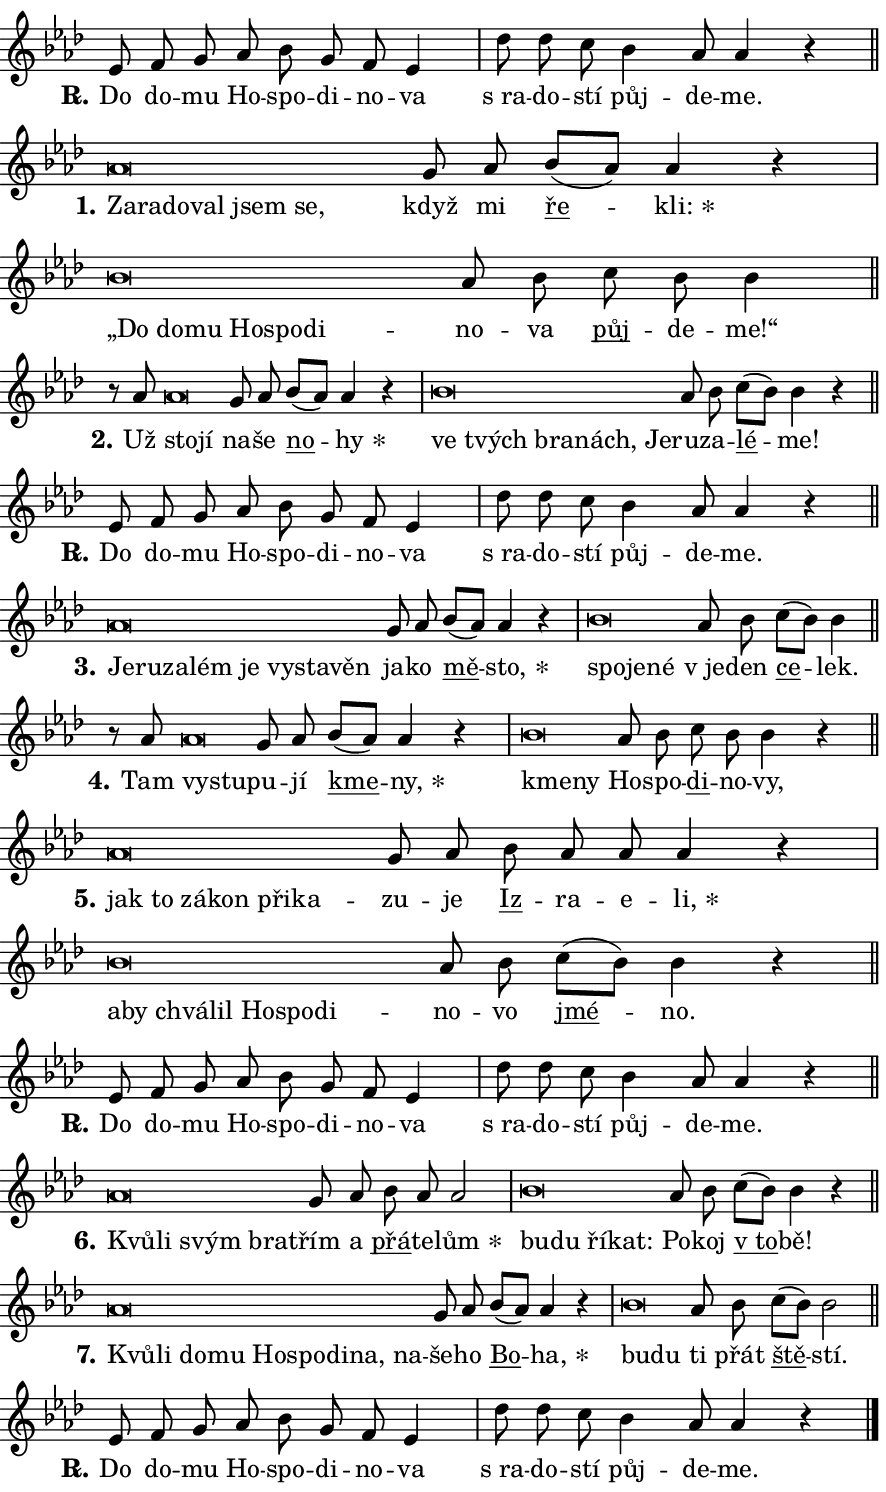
\version "2.24.0"
\header { tagline = "" }
\paper {
  indent = 0\cm
  top-margin = 0\cm
  right-margin = 0.13\cm % to fit lyric hyphens
  bottom-margin = 0\cm
  left-margin = 0\cm
  paper-width = 15\cm
  page-breaking = #ly:one-page-breaking
  system-system-spacing.basic-distance = #11
  score-system-spacing.basic-distance = #11
  ragged-last = ##f
}


%% Author: Thomas Morley
%% https://lists.gnu.org/archive/html/lilypond-user/2020-05/msg00002.html
#(define (line-position grob)
"Returns position of @var[grob} in current system:
   @code{'start}, if at first time-step
   @code{'end}, if at last time-step
   @code{'middle} otherwise
"
  (let* ((col (ly:item-get-column grob))
         (ln (ly:grob-object col 'left-neighbor))
         (rn (ly:grob-object col 'right-neighbor))
         (col-to-check-left (if (ly:grob? ln) ln col))
         (col-to-check-right (if (ly:grob? rn) rn col))
         (break-dir-left
           (and
             (ly:grob-property col-to-check-left 'non-musical #f)
             (ly:item-break-dir col-to-check-left)))
         (break-dir-right
           (and
             (ly:grob-property col-to-check-right 'non-musical #f)
             (ly:item-break-dir col-to-check-right))))
        (cond ((eqv? 1 break-dir-left) 'start)
              ((eqv? -1 break-dir-right) 'end)
              (else 'middle))))

#(define (tranparent-at-line-position vctor)
  (lambda (grob)
  "Relying on @code{line-position} select the relevant enry from @var{vctor}.
Used to determine transparency,"
    (case (line-position grob)
      ((end) (not (vector-ref vctor 0)))
      ((middle) (not (vector-ref vctor 1)))
      ((start) (not (vector-ref vctor 2))))))

noteHeadBreakVisibility =
#(define-music-function (break-visibility)(vector?)
"Makes @code{NoteHead}s transparent relying on @var{break-visibility}"
#{
  \override NoteHead.transparent =
    #(tranparent-at-line-position break-visibility)
#})

#(define delete-ledgers-for-transparent-note-heads
  (lambda (grob)
    "Reads whether a @code{NoteHead} is transparent.
If so this @code{NoteHead} is removed from @code{'note-heads} from
@var{grob}, which is supposed to be @code{LedgerLineSpanner}.
As a result ledgers are not printed for this @code{NoteHead}"
    (let* ((nhds-array (ly:grob-object grob 'note-heads))
           (nhds-list
             (if (ly:grob-array? nhds-array)
                 (ly:grob-array->list nhds-array)
                 '()))
           ;; Relies on the transparent-property being done before
           ;; Staff.LedgerLineSpanner.after-line-breaking is executed.
           ;; This is fragile ...
           (to-keep
             (remove
               (lambda (nhd)
                 (ly:grob-property nhd 'transparent #f))
               nhds-list)))
      ;; TODO find a better method to iterate over grob-arrays, similiar
      ;; to filter/remove etc for lists
      ;; For now rebuilt from scratch
      (set! (ly:grob-object grob 'note-heads)  '())
      (for-each
        (lambda (nhd)
          (ly:pointer-group-interface::add-grob grob 'note-heads nhd))
        to-keep))))

squashNotes = {
  \override NoteHead.X-extent = #'(-0.2 . 0.2)
  \override NoteHead.Y-extent = #'(-0.75 . 0)
  \override NoteHead.stencil =
    #(lambda (grob)
       (let ((pos (ly:grob-property grob 'staff-position)))
         (begin
           (if (< pos -7) (display "ERROR: Lower brevis then expected\n") (display ""))
           (if (<= pos -6) ly:text-interface::print ly:note-head::print))))
}
unSquashNotes = {
  \revert NoteHead.X-extent
  \revert NoteHead.Y-extent
  \revert NoteHead.stencil
}

hideNotes = \noteHeadBreakVisibility #begin-of-line-visible
unHideNotes = \noteHeadBreakVisibility #all-visible

% work-around for resetting accidentals
% https://lilypond.org/doc/v2.23/Documentation/notation/displaying-rhythms#unmetered-music
cadenzaMeasure = {
  \cadenzaOff
  \partial 1024 s1024
  \cadenzaOn
}

#(define-markup-command (accent layout props text) (markup?)
  "Underline accented syllable"
  (interpret-markup layout props
    #{\markup \override #'(offset . 4.3) \underline { #text }#}))

responsum = \markup \concat {
  "R" \hspace #-1.05 \path #0.1 #'((moveto 0 0.07) (lineto 0.9 0.8)) \hspace #0.05 "."
}

spaceSize = #0.6828661417322834 % exact space size for TeX Gyre Schola

\layout {
  \context {
    \Staff
    \remove "Time_signature_engraver"
    \override LedgerLineSpanner.after-line-breaking = #delete-ledgers-for-transparent-note-heads
  }
  \context {
    \Lyrics {
      \override LyricSpace.minimum-distance = \spaceSize
      \override LyricText.font-name = #"TeX Gyre Schola"
      \override LyricText.font-size = 1
      \override StanzaNumber.font-name = #"TeX Gyre Schola Bold"
      \override StanzaNumber.font-size = 1
    }
  }
  \context {
    \Score 
    \override NoteHead.text =
      #(lambda (grob) 
        (let ((pos (ly:grob-property grob 'staff-position)))
          #{\markup {
            \combine
              \halign #-0.55 \raise #(if (= pos -6) 0 0.5) \override #'(thickness . 2) \draw-line #'(3.2 . 0)
              \musicglyph "noteheads.sM1"
          }#}))
  }
}

% magnetic-lyrics.ily
%
%   written by
%     Jean Abou Samra <jean@abou-samra.fr>
%     Werner Lemberg <wl@gnu.org>
%
%   adapted by
%     Jiri Hon <jiri.hon@gmail.com>
%
% Version 2022-Apr-15

% https://www.mail-archive.com/lilypond-user@gnu.org/msg149350.html

#(define (Left_hyphen_pointer_engraver context)
   "Collect syllable-hyphen-syllable occurrences in lyrics and store
them in properties.  This engraver only looks to the left.  For
example, if the lyrics input is @code{foo -- bar}, it does the
following.

@itemize @bullet
@item
Set the @code{text} property of the @code{LyricHyphen} grob between
@q{foo} and @q{bar} to @code{foo}.

@item
Set the @code{left-hyphen} property of the @code{LyricText} grob with
text @q{foo} to the @code{LyricHyphen} grob between @q{foo} and
@q{bar}.
@end itemize

Use this auxiliary engraver in combination with the
@code{lyric-@/text::@/apply-@/magnetic-@/offset!} hook."
   (let ((hyphen #f)
         (text #f))
     (make-engraver
      (acknowledgers
       ((lyric-syllable-interface engraver grob source-engraver)
        (set! text grob)))
      (end-acknowledgers
       ((lyric-hyphen-interface engraver grob source-engraver)
        ;(when (not (grob::has-interface grob 'lyric-space-interface))
          (set! hyphen grob)));)
      ((stop-translation-timestep engraver)
       (when (and text hyphen)
         (ly:grob-set-object! text 'left-hyphen hyphen))
       (set! text #f)
       (set! hyphen #f)))))

#(define (lyric-text::apply-magnetic-offset! grob)
   "If the space between two syllables is less than the value in
property @code{LyricText@/.details@/.squash-threshold}, move the right
syllable to the left so that it gets concatenated with the left
syllable.

Use this function as a hook for
@code{LyricText@/.after-@/line-@/breaking} if the
@code{Left_@/hyphen_@/pointer_@/engraver} is active."
   (let ((hyphen (ly:grob-object grob 'left-hyphen #f)))
     (when hyphen
       (let ((left-text (ly:spanner-bound hyphen LEFT)))
         (when (grob::has-interface left-text 'lyric-syllable-interface)
           (let* ((common (ly:grob-common-refpoint grob left-text X))
                  (this-x-ext (ly:grob-extent grob common X))
                  (left-x-ext
                   (begin
                     ;; Trigger magnetism for left-text.
                     (ly:grob-property left-text 'after-line-breaking)
                     (ly:grob-extent left-text common X)))
                  ;; `delta` is the gap width between two syllables.
                  (delta (- (interval-start this-x-ext)
                            (interval-end left-x-ext)))
                  (details (ly:grob-property grob 'details))
                  (threshold (assoc-get 'squash-threshold details 0.2)))
             (when (< delta threshold)
               (let* (;; We have to manipulate the input text so that
                      ;; ligatures crossing syllable boundaries are not
                      ;; disabled.  For languages based on the Latin
                      ;; script this is essentially a beautification.
                      ;; However, for non-Western scripts it can be a
                      ;; necessity.
                      (lt (ly:grob-property left-text 'text))
                      (rt (ly:grob-property grob 'text))
                      (is-space (grob::has-interface hyphen 'lyric-space-interface))
                      (space (if is-space " " ""))
                      (extra-delta (if is-space spaceSize 0))
                      ;; Append new syllable.
                      (ltrt-space (if (and (string? lt) (string? rt))
                                (string-append lt space rt)
                                (make-concat-markup (list lt space rt))))
                      ;; Right-align `ltrt` to the right side.
                      (ltrt-space-markup (grob-interpret-markup
                               grob
                               (make-translate-markup
                                (cons (interval-length this-x-ext) 0)
                                (make-right-align-markup ltrt-space)))))
                 (begin
                   ;; Don't print `left-text`.
                   (ly:grob-set-property! left-text 'stencil #f)
                   ;; Set text and stencil (which holds all collected
                   ;; syllables so far) and shift it to the left.
                   (ly:grob-set-property! grob 'text ltrt-space)
                   (ly:grob-set-property! grob 'stencil ltrt-space-markup)
                   (ly:grob-translate-axis! grob (- (- delta extra-delta)) X))))))))))


#(define (lyric-hyphen::displace-bounds-first grob)
   ;; Make very sure this callback isn't triggered too early.
   (let ((left (ly:spanner-bound grob LEFT))
         (right (ly:spanner-bound grob RIGHT)))
     (ly:grob-property left 'after-line-breaking)
     (ly:grob-property right 'after-line-breaking)
     (ly:lyric-hyphen::print grob)))

squashThreshold = #0.4

\layout {
  \context {
    \Lyrics
    \consists #Left_hyphen_pointer_engraver
    \override LyricText.after-line-breaking =
      #lyric-text::apply-magnetic-offset!
    \override LyricHyphen.stencil = #lyric-hyphen::displace-bounds-first
    \override LyricText.details.squash-threshold = \squashThreshold
    \override LyricHyphen.minimum-distance = 0
    \override LyricHyphen.minimum-length = \squashThreshold
  }
}

squashText = \override LyricText.details.squash-threshold = 9999
unSquashText = \override LyricText.details.squash-threshold = \squashThreshold

leftText = \override LyricText.self-alignment-X = #LEFT
unLeftText = \revert LyricText.self-alignment-X

starOffset = #(lambda (grob) 
                (let ((x_offset (ly:self-alignment-interface::aligned-on-x-parent grob)))
                  (if (= x_offset 0) 0 (+ x_offset 1.2))))

star = #(define-music-function (syllable)(string?)
"Append star separator at the end of a syllable"
#{
  \once \override LyricText.X-offset = #starOffset
  \lyricmode { \markup {
    #syllable
    \override #'((font-name . "TeX Gyre Schola Bold")) \hspace #0.2 \lower #0.65 \larger "*"
  } }
#})

starAccent = #(define-music-function (syllable)(string?)
"Append star separator at the end of a syllable and make accent"
#{
  \once \override LyricText.X-offset = #starOffset
  \lyricmode { \markup {
    \accent #syllable
    \override #'((font-name . "TeX Gyre Schola Bold")) \hspace #0.2 \lower #0.65 \larger "*"
  } }
#})

breath = #(define-music-function (syllable)(string?)
"Append breathing indicator at the end of a syllable"
#{
  \lyricmode { \markup { #syllable "+" } }
#})

optionalBreath = #(define-music-function (syllable)(string?)
"Append optional breathing indicator at the end of a syllable"
#{
  \lyricmode { \markup { #syllable "(+)" } }
#})


\score {
    <<
        \new Voice = "melody" { \cadenzaOn \key as \major \relative { es'8 f g as bes g f es4 \cadenzaMeasure \bar "|" des'8 des c \bar "" bes4 as8 as4 r \cadenzaMeasure \bar "||" \break } }
        \new Lyrics \lyricsto "melody" { \lyricmode { \set stanza = \responsum
Do do -- mu Ho -- spo -- di -- no -- va "s ra" -- do -- stí půj -- de -- me. } }
    >>
    \layout {}
}

\score {
    <<
        \new Voice = "melody" { \cadenzaOn \key as \major \relative { \squashNotes as'\breve*1/16 \hideNotes \breve*1/16 \bar "" \breve*1/16 \bar "" \breve*1/16 \bar "" \breve*1/16 \breve*1/16 \bar "" \unHideNotes \unSquashNotes g8 as \bar "" bes[( as)] as4 r \cadenzaMeasure \bar "|" \squashNotes bes\breve*1/16 \hideNotes \breve*1/16 \bar "" \breve*1/16 \bar "" \breve*1/16 \bar "" \breve*1/16 \breve*1/16 \bar "" \unHideNotes \unSquashNotes as8 bes \bar "" c bes bes4 \cadenzaMeasure \bar "||" \break } }
        \new Lyrics \lyricsto "melody" { \lyricmode { \set stanza = "1."
\leftText Za -- \squashText ra -- do -- val jsem se, \unLeftText \unSquashText když mi \markup \accent ře -- \star kli: \leftText „Do \squashText do -- mu Ho -- spo -- di -- \unLeftText \unSquashText no -- va \markup \accent půj -- de -- me!“ } }
    >>
    \layout {}
}

\score {
    <<
        \new Voice = "melody" { \cadenzaOn \key as \major \relative { r8 as'8 \squashNotes as\breve*1/16 \hideNotes \breve*1/16 \bar "" \unHideNotes \unSquashNotes g8 as \bar "" bes[( as)] as4 r \cadenzaMeasure \bar "|" \squashNotes bes\breve*1/16 \hideNotes \breve*1/16 \bar "" \breve*1/16 \bar "" \breve*1/16 \breve*1/16 \bar "" \unHideNotes \unSquashNotes as8 bes \bar "" c[( bes)] bes4 r \cadenzaMeasure \bar "||" \break } }
        \new Lyrics \lyricsto "melody" { \lyricmode { \set stanza = "2."
Už \leftText sto -- \squashText jí \unLeftText \unSquashText na -- še \markup \accent no -- \star hy \leftText ve \squashText tvých bra -- nách, Je -- \unLeftText \unSquashText ru -- za -- \markup \accent lé -- me! } }
    >>
    \layout {}
}

\score {
    <<
        \new Voice = "melody" { \cadenzaOn \key as \major \relative { es'8 f g as bes g f es4 \cadenzaMeasure \bar "|" des'8 des c \bar "" bes4 as8 as4 r \cadenzaMeasure \bar "||" \break } }
        \new Lyrics \lyricsto "melody" { \lyricmode { \set stanza = \responsum
Do do -- mu Ho -- spo -- di -- no -- va "s ra" -- do -- stí půj -- de -- me. } }
    >>
    \layout {}
}

\score {
    <<
        \new Voice = "melody" { \cadenzaOn \key as \major \relative { \squashNotes as'\breve*1/16 \hideNotes \breve*1/16 \bar "" \breve*1/16 \bar "" \breve*1/16 \bar "" \breve*1/16 \bar "" \breve*1/16 \bar "" \breve*1/16 \breve*1/16 \bar "" \unHideNotes \unSquashNotes g8 as \bar "" bes[( as)] as4 r \cadenzaMeasure \bar "|" \squashNotes bes\breve*1/16 \hideNotes \breve*1/16 \breve*1/16 \bar "" \unHideNotes \unSquashNotes as8 bes \bar "" c[( bes)] bes4 \cadenzaMeasure \bar "||" \break } }
        \new Lyrics \lyricsto "melody" { \lyricmode { \set stanza = "3."
\leftText Je -- \squashText ru -- za -- lém je vy -- sta -- věn \unLeftText \unSquashText ja -- ko \markup \accent mě -- \star sto, \leftText spo -- \squashText je -- né \unLeftText \unSquashText "v je" -- den \markup \accent ce -- lek. } }
    >>
    \layout {}
}

\score {
    <<
        \new Voice = "melody" { \cadenzaOn \key as \major \relative { r8 as'8 \squashNotes as\breve*1/16 \hideNotes \breve*1/16 \bar "" \unHideNotes \unSquashNotes g8 as \bar "" bes[( as)] as4 r \cadenzaMeasure \bar "|" \squashNotes bes\breve*1/16 \hideNotes \breve*1/16 \bar "" \unHideNotes \unSquashNotes as8 bes \bar "" c bes bes4 r \cadenzaMeasure \bar "||" \break } }
        \new Lyrics \lyricsto "melody" { \lyricmode { \set stanza = "4."
Tam \leftText vy -- \squashText stu -- \unLeftText \unSquashText pu -- jí \markup \accent kme -- \star ny, \leftText kme -- \squashText ny \unLeftText \unSquashText Ho -- spo -- \markup \accent di -- no -- vy, } }
    >>
    \layout {}
}

\score {
    <<
        \new Voice = "melody" { \cadenzaOn \key as \major \relative { \squashNotes as'\breve*1/16 \hideNotes \breve*1/16 \bar "" \breve*1/16 \bar "" \breve*1/16 \bar "" \breve*1/16 \breve*1/16 \bar "" \unHideNotes \unSquashNotes g8 as \bar "" bes as as as4 r \cadenzaMeasure \bar "|" \squashNotes bes\breve*1/16 \hideNotes \breve*1/16 \bar "" \breve*1/16 \bar "" \breve*1/16 \bar "" \breve*1/16 \bar "" \breve*1/16 \breve*1/16 \bar "" \unHideNotes \unSquashNotes as8 bes \bar "" c[( bes)] bes4 r \cadenzaMeasure \bar "||" \break } }
        \new Lyrics \lyricsto "melody" { \lyricmode { \set stanza = "5."
\leftText jak \squashText to zá -- kon při -- ka -- \unLeftText \unSquashText zu -- je \markup \accent Iz -- ra -- e -- \star li, \leftText a -- \squashText by chvá -- lil Ho -- spo -- di -- \unLeftText \unSquashText no -- vo \markup \accent jmé -- no. } }
    >>
    \layout {}
}

\score {
    <<
        \new Voice = "melody" { \cadenzaOn \key as \major \relative { es'8 f g as bes g f es4 \cadenzaMeasure \bar "|" des'8 des c \bar "" bes4 as8 as4 r \cadenzaMeasure \bar "||" \break } }
        \new Lyrics \lyricsto "melody" { \lyricmode { \set stanza = \responsum
Do do -- mu Ho -- spo -- di -- no -- va "s ra" -- do -- stí půj -- de -- me. } }
    >>
    \layout {}
}

\score {
    <<
        \new Voice = "melody" { \cadenzaOn \key as \major \relative { \squashNotes as'\breve*1/16 \hideNotes \breve*1/16 \bar "" \breve*1/16 \breve*1/16 \bar "" \unHideNotes \unSquashNotes g8 as \bar "" bes as as2 \cadenzaMeasure \bar "|" \squashNotes bes\breve*1/16 \hideNotes \breve*1/16 \bar "" \breve*1/16 \breve*1/16 \bar "" \unHideNotes \unSquashNotes as8 bes \bar "" c[( bes)] bes4 r \cadenzaMeasure \bar "||" \break } }
        \new Lyrics \lyricsto "melody" { \lyricmode { \set stanza = "6."
\leftText Kvů -- \squashText li svým bra -- \unLeftText \unSquashText třím a \markup \accent přá -- te -- \star lům \leftText bu -- \squashText du ří -- kat: \unLeftText \unSquashText Po -- koj \markup \accent "v to" -- bě! } }
    >>
    \layout {}
}

\score {
    <<
        \new Voice = "melody" { \cadenzaOn \key as \major \relative { \squashNotes as'\breve*1/16 \hideNotes \breve*1/16 \bar "" \breve*1/16 \bar "" \breve*1/16 \bar "" \breve*1/16 \bar "" \breve*1/16 \bar "" \breve*1/16 \bar "" \breve*1/16 \breve*1/16 \bar "" \unHideNotes \unSquashNotes g8 as \bar "" bes[( as)] as4 r \cadenzaMeasure \bar "|" \squashNotes bes\breve*1/16 \hideNotes \breve*1/16 \bar "" \unHideNotes \unSquashNotes as8 bes \bar "" c[( bes)] bes2 \cadenzaMeasure \bar "||" \break } }
        \new Lyrics \lyricsto "melody" { \lyricmode { \set stanza = "7."
\leftText Kvů -- \squashText li do -- mu Ho -- spo -- di -- na, na -- \unLeftText \unSquashText še -- ho \markup \accent Bo -- \star ha, \leftText bu -- \squashText du \unLeftText \unSquashText ti přát \markup \accent ště -- stí. } }
    >>
    \layout {}
}

\score {
    <<
        \new Voice = "melody" { \cadenzaOn \key as \major \relative { es'8 f g as bes g f es4 \cadenzaMeasure \bar "|" des'8 des c \bar "" bes4 as8 as4 r \cadenzaMeasure \bar "||" \break } \bar "|." }
        \new Lyrics \lyricsto "melody" { \lyricmode { \set stanza = \responsum
Do do -- mu Ho -- spo -- di -- no -- va "s ra" -- do -- stí půj -- de -- me. } }
    >>
    \layout {}
}
